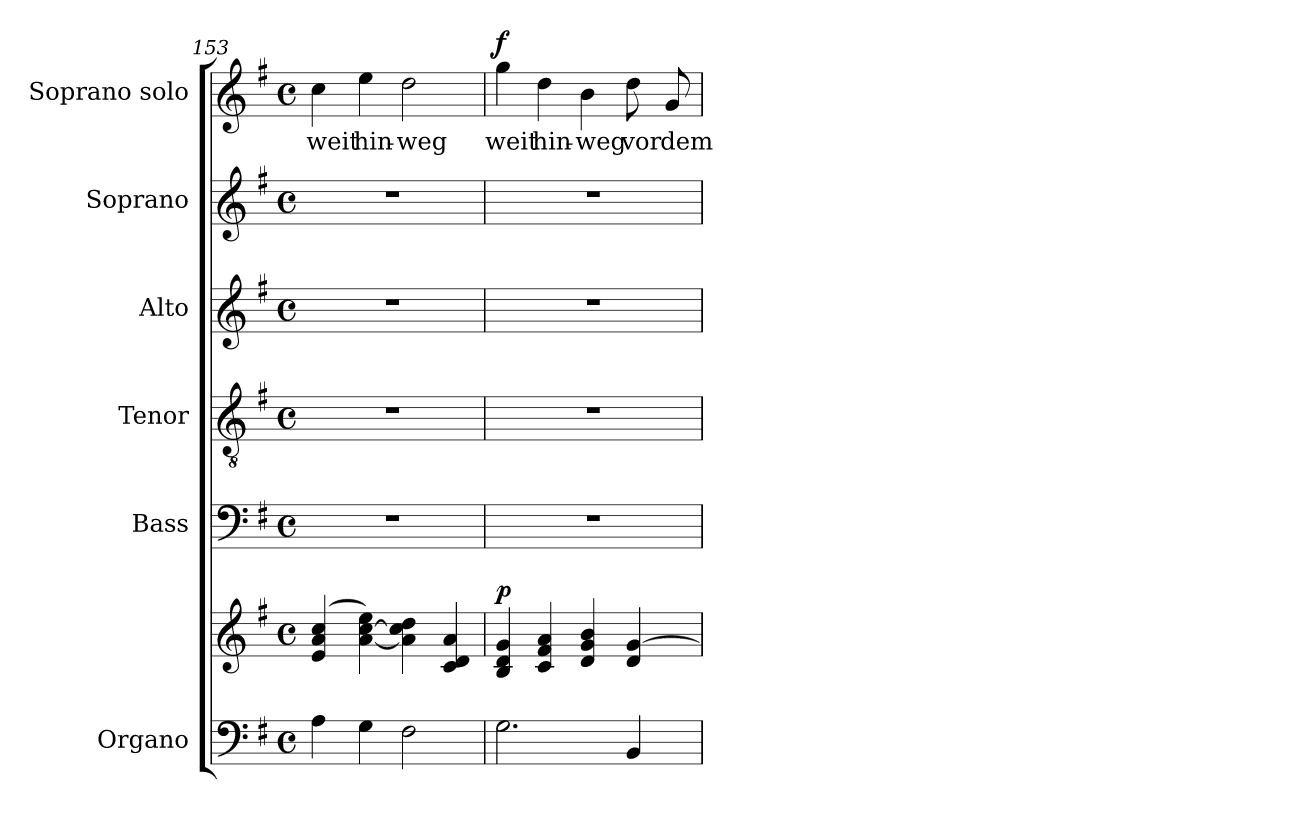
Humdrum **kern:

**kern	**kern	**dynam	**kern	**kern	**kern	**kern	**kern	**text	**dynam
*part6	*part6	*part6	*part5	*part4	*part3	*part2	*part1	*part1	*part1
*staff7	*staff6	*staff6/7	*staff5	*staff4	*staff3	*staff2	*staff1	*staff1	*staff1
*I"Organo	*	*	*I"Bass	*I"Tenor	*I"Alto	*I"Soprano	*I"Soprano solo	*	*
*I'Org.	*	*	*I'B.	*I'T.	*I'A.	*I'S.	*I'S.s	*	*
*clefF4	*clefG2	*	*clefF4	*clefGv2	*clefG2	*clefG2	*clefG2	*	*
*k[f#]	*k[f#]	*	*k[f#]	*k[f#]	*k[f#]	*k[f#]	*k[f#]	*	*
*M4/4	*M4/4	*	*M4/4	*M4/4	*M4/4	*M4/4	*M4/4	*	*
*met(c)	*met(c)	*	*met(c)	*met(c)	*met(c)	*met(c)	*met(c)	*	*
=153	=153	=153	=153	=153	=153	=153	=153	=153	=153
!	!	!	!	!	!	!	!	!LO:LY:b	!
4A\	(>4e/ 4a/ 4cc/	.	1r	1r	1r	1r	4cc\	weit	.
!	!	!	!	!	!	!	!	!LO:LY:b	!
4G\	[4a\ [4cc\ 4ee\)	.	.	.	.	.	4ee\	hin-	.
!	!	!	!	!	!	!	!	!LO:LY:b	!
2F#\	4a\] 4cc\] 4dd\	.	.	.	.	.	2dd\	-weg	.
.	4c/ 4d/ 4a/	.	.	.	.	.	.	.	.
!!LO:LB:g=z
=154	=154	=154	=154	=154	=154	=154	=154	=154	=154
!	!	!LO:DY:a	!	!	!	!	!	!LO:LY:b	!LO:DY:a
2.G\	4B/ 4d/ 4g/	p	1r	1r	1r	1r	4gg\	weit	f
!	!	!	!	!	!	!	!	!LO:LY:b	!
.	4c/ 4f#/ 4a/	.	.	.	.	.	4dd\	hin-	.
!	!	!	!	!	!	!	!	!LO:LY:b	!
.	4d/ 4g/ 4b/	.	.	.	.	.	4b\	-weg	.
!	!	!	!	!	!	!	!	!LO:LY:b	!
4BB/	4d/ [4g/	.	.	.	.	.	8dd\	vor	.
!	!	!	!	!	!	!	!	!LO:LY:b	!
.	.	.	.	.	.	.	8g/	dem	.
=	=	=	=	=	=	=	=	=	=
*-	*-	*-	*-	*-	*-	*-	*-	*-	*-
